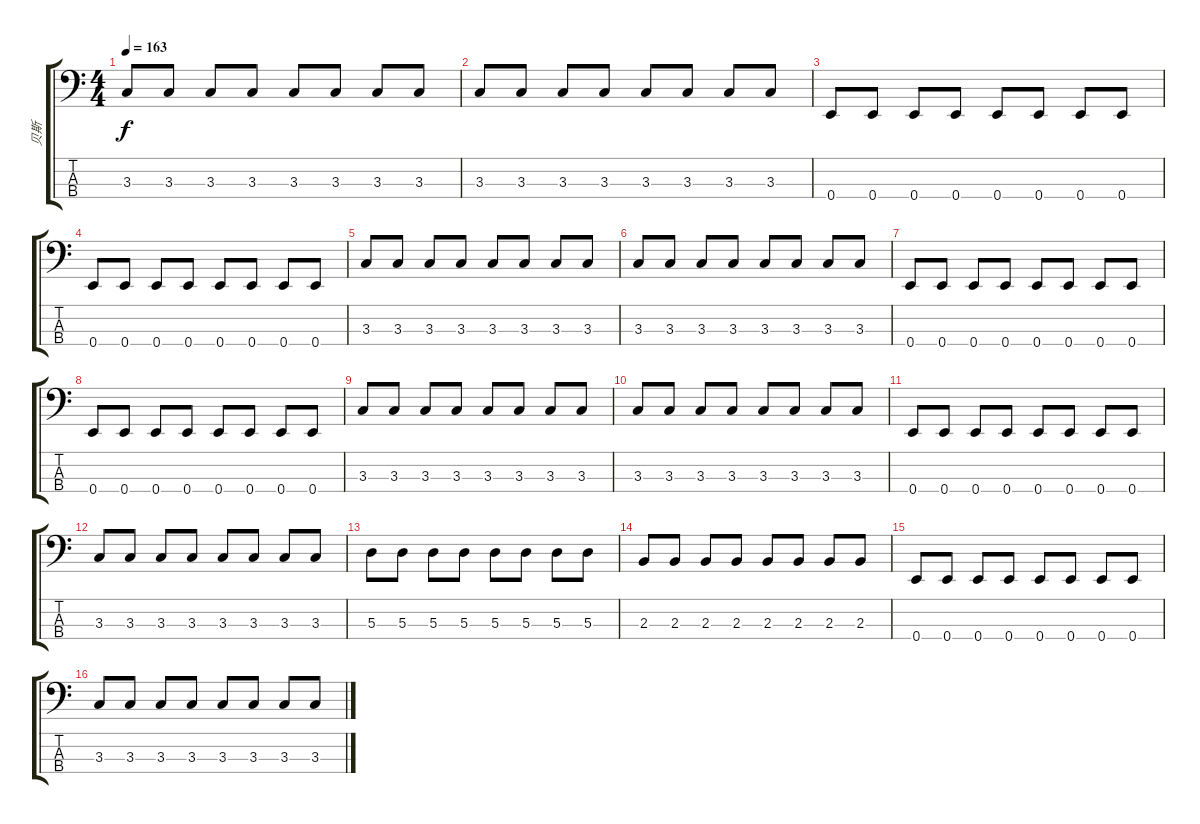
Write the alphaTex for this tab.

\track ("贝斯" "贝斯") {instrument electricbasspick}
\staff {score tabs}
\tuning (G2 D2 A1 E1) {hide}
\ts (4 4)
\tempo 163
\clef f4
\ks c
3.3.8{dy f} 3.3.8 3.3.8 3.3.8 3.3.8 3.3.8 3.3.8 3.3.8 |
3.3.8 3.3.8 3.3.8 3.3.8 3.3.8 3.3.8 3.3.8 3.3.8 |
0.4.8 0.4.8 0.4.8 0.4.8 0.4.8 0.4.8 0.4.8 0.4.8 |
0.4.8 0.4.8 0.4.8 0.4.8 0.4.8 0.4.8 0.4.8 0.4.8 |
3.3.8 3.3.8 3.3.8 3.3.8 3.3.8 3.3.8 3.3.8 3.3.8 |
3.3.8 3.3.8 3.3.8 3.3.8 3.3.8 3.3.8 3.3.8 3.3.8 |
0.4.8 0.4.8 0.4.8 0.4.8 0.4.8 0.4.8 0.4.8 0.4.8 |
0.4.8 0.4.8 0.4.8 0.4.8 0.4.8 0.4.8 0.4.8 0.4.8 |
3.3.8 3.3.8 3.3.8 3.3.8 3.3.8 3.3.8 3.3.8 3.3.8 |
3.3.8 3.3.8 3.3.8 3.3.8 3.3.8 3.3.8 3.3.8 3.3.8 |
0.4.8 0.4.8 0.4.8 0.4.8 0.4.8 0.4.8 0.4.8 0.4.8 |
3.3.8 3.3.8 3.3.8 3.3.8 3.3.8 3.3.8 3.3.8 3.3.8 |
5.3.8 5.3.8 5.3.8 5.3.8 5.3.8 5.3.8 5.3.8 5.3.8 |
2.3.8 2.3.8 2.3.8 2.3.8 2.3.8 2.3.8 2.3.8 2.3.8 |
0.4.8 0.4.8 0.4.8 0.4.8 0.4.8 0.4.8 0.4.8 0.4.8 |
3.3.8 3.3.8 3.3.8 3.3.8 3.3.8 3.3.8 3.3.8 3.3.8
